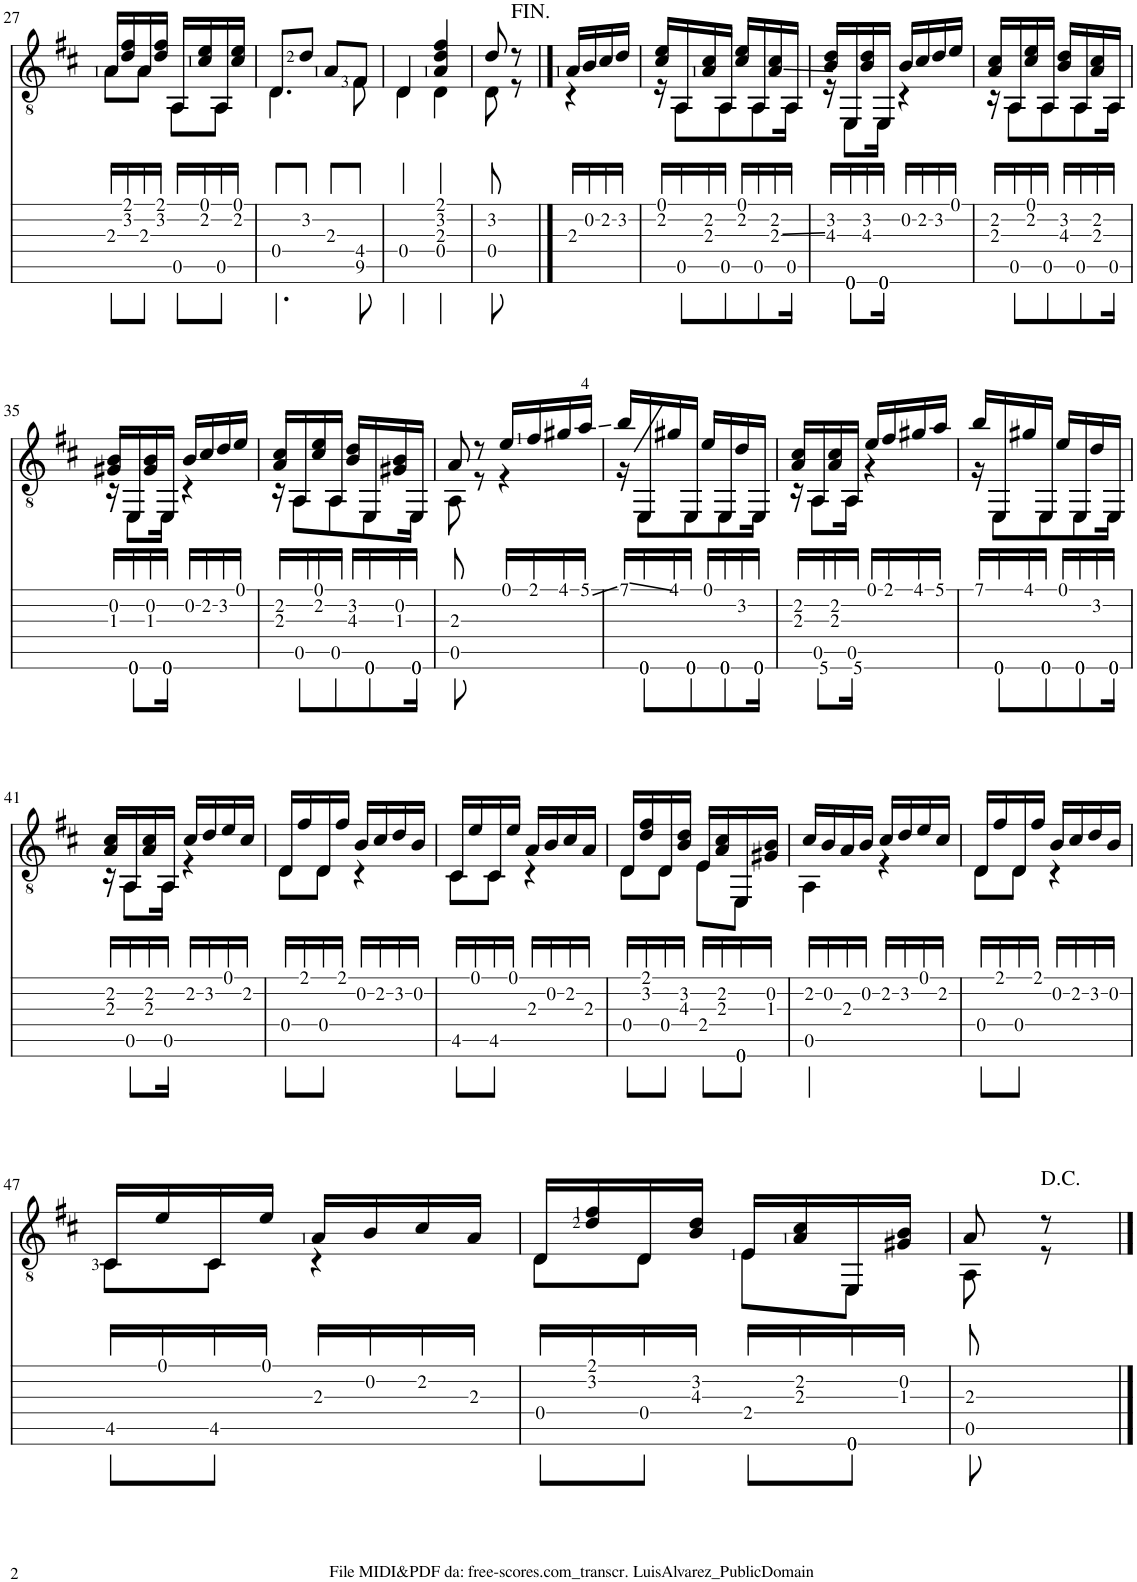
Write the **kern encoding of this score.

**kern	**kern
*part2	*part1
*staff2	*staff1
*I"Chitarra classica (Intavolatura)	*I"Guitar
!!LO:PB:g=z
*	*clefGv2
*k[f#c#]	*k[f#c#]
*M2/4	*M2/4
=27	=27
*^	*^
16A/LL	8A\L	16A/LL	8A\L
16d/ 16f#/	.	16d/ 16f#/	.
16A/	8A\J	16A/	8A\J
16d/ 16f#/JJ	.	16d/ 16f#/JJ	.
16AA/LL	8AA\L	16AA/LL	8AA\L
16c#/ 16e/	.	16c#/ 16e/	.
16AA/	8AA\J	16AA/	8AA\J
16c#/ 16e/JJ	.	16c#/ 16e/JJ	.
=28	=28	=28	=28
8D/L	4.D\	8D/L	4.D\
8d/J	.	8d/J	.
8A/L	.	8A/L	.
8F#/J	8F#\	8F#/J	8F#\
=29	=29	=29	=29
4D/	4D\	4D/	4D\
4A/ 4d/ 4f#/	4D\	4A/ 4d/ 4f#/	4D\
=30	=30	=30	=30
8d/	8D\	8d/	8D\
!	!	!LO:TX:a:t=FIN.	!
8r	8r	8r	8r
==31	==31	==31	==31
16A/LL	4r	16A/LL	4r
16B/	.	16B/	.
16c#/	.	16c#/	.
16d/JJ	.	16d/JJ	.
=32	=32	=32	=32
16c#/ 16e/LL	16r	16c#/ 16e/LL	16r
16AA/	8AA\L	16AA/	8AA\L
16A/ 16c#/	.	16A/ 16c#/	.
16AA/JJ	8AA\	16AA/JJ	8AA\
16c#/ 16e/LL	.	16c#/ 16e/LL	.
16AA/	8AA\	16AA/	8AA\
16A/ 16c#/	.	16A/ 16c#/	.
16AA/JJ	16AA\Jk	16AA/JJ	16AA\Jk
=33	=33	=33	=33
16B/ 16d/LL	16r	16B/ 16d/LL	16r
16EE/	8EE\L	16EE/	8EE\L
16B/ 16d/	.	16B/ 16d/	.
16EE/JJ	16EE\Jk	16EE/JJ	16EE\Jk
16B/LL	4r	16B/LL	4r
16c#/	.	16c#/	.
16d/	.	16d/	.
16e/JJ	.	16e/JJ	.
=34	=34	=34	=34
16A/ 16c#/LL	16r	16A/ 16c#/LL	16r
16AA/	8AA\L	16AA/	8AA\L
16c#/ 16e/	.	16c#/ 16e/	.
16AA/JJ	8AA\	16AA/JJ	8AA\
16B/ 16d/LL	.	16B/ 16d/LL	.
16AA/	8AA\	16AA/	8AA\
16A/ 16c#/	.	16A/ 16c#/	.
16AA/JJ	16AA\Jk	16AA/JJ	16AA\Jk
!!LO:LB:g=z	!!
=35	=35	=35	=35
16G#X/ 16B/LL	16r	16G#X/ 16B/LL	16r
16EE/	8EE\L	16EE/	8EE\L
16G#/ 16B/	.	16G#/ 16B/	.
16EE/JJ	16EE\Jk	16EE/JJ	16EE\Jk
16B/LL	4r	16B/LL	4r
16c#/	.	16c#/	.
16d/	.	16d/	.
16e/JJ	.	16e/JJ	.
=36	=36	=36	=36
16A/ 16c#/LL	16r	16A/ 16c#/LL	16r
16AA/	8AA\L	16AA/	8AA\L
16c#/ 16e/	.	16c#/ 16e/	.
16AA/JJ	8AA\	16AA/JJ	8AA\
16B/ 16d/LL	.	16B/ 16d/LL	.
16EE/	8EE\	16EE/	8EE\
16G#X/ 16B/	.	16G#X/ 16B/	.
16EE/JJ	16EE\Jk	16EE/JJ	16EE\Jk
=37	=37	=37	=37
8A/	8AA\	8A/	8AA\
8r	8r	8r	8r
16e/LL	4r	16e/LL	4r
16f#/	.	16f#/	.
16g#X/	.	16g#X/	.
16a/JJ	.	16a/JJ	.
=38	=38	=38	=38
16b/LL	16r	16b/LL	16r
16EE/	8EE\L	16EE/	8EE\L
16g#X/	.	16g#X/	.
16EE/JJ	8EE\	16EE/JJ	8EE\
16e/LL	.	16e/LL	.
16EE/	8EE\	16EE/	8EE\
16d/	.	16d/	.
16EE/JJ	16EE\Jk	16EE/JJ	16EE\Jk
=39	=39	=39	=39
16A/ 16c#/LL	16r	16A/ 16c#/LL	16r
16AA/	8AA\L	16AA/	8AA\L
16A/ 16c#/	.	16A/ 16c#/	.
16AA/JJ	16AA\Jk	16AA/JJ	16AA\Jk
16e/LL	4r	16e/LL	4r
16f#/	.	16f#/	.
16g#X/	.	16g#X/	.
16a/JJ	.	16a/JJ	.
=40	=40	=40	=40
16b/LL	16r	16b/LL	16r
16EE/	8EE\L	16EE/	8EE\L
16g#X/	.	16g#X/	.
16EE/JJ	8EE\	16EE/JJ	8EE\
16e/LL	.	16e/LL	.
16EE/	8EE\	16EE/	8EE\
16d/	.	16d/	.
16EE/JJ	16EE\Jk	16EE/JJ	16EE\Jk
!!LO:LB:g=z	!!
=41	=41	=41	=41
16A/ 16c#/LL	16r	16A/ 16c#/LL	16r
16AA/	8AA\L	16AA/	8AA\L
16A/ 16c#/	.	16A/ 16c#/	.
16AA/JJ	16AA\Jk	16AA/JJ	16AA\Jk
16c#/LL	4r	16c#/LL	4r
16d/	.	16d/	.
16e/	.	16e/	.
16c#/JJ	.	16c#/JJ	.
=42	=42	=42	=42
16D/LL	8D\L	16D/LL	8D\L
16f#/	.	16f#/	.
16D/	8D\J	16D/	8D\J
16f#/JJ	.	16f#/JJ	.
16B/LL	4r	16B/LL	4r
16c#/	.	16c#/	.
16d/	.	16d/	.
16B/JJ	.	16B/JJ	.
=43	=43	=43	=43
16C#/LL	8C#\L	16C#/LL	8C#\L
16e/	.	16e/	.
16C#/	8C#\J	16C#/	8C#\J
16e/JJ	.	16e/JJ	.
16A/LL	4r	16A/LL	4r
16B/	.	16B/	.
16c#/	.	16c#/	.
16A/JJ	.	16A/JJ	.
=44	=44	=44	=44
16D/LL	8D\L	16D/LL	8D\L
16d/ 16f#/	.	16d/ 16f#/	.
16D/	8D\J	16D/	8D\J
16B/ 16d/JJ	.	16B/ 16d/JJ	.
16E/LL	8E\L	16E/LL	8E\L
16A/ 16c#/	.	16A/ 16c#/	.
16EE/	8EE\J	16EE/	8EE\J
16G#X/ 16B/JJ	.	16G#X/ 16B/JJ	.
=45	=45	=45	=45
16c#/LL	4AA\	16c#/LL	4AA\
16B/	.	16B/	.
16A/	.	16A/	.
16B/JJ	.	16B/JJ	.
16c#/LL	4r	16c#/LL	4r
16d/	.	16d/	.
16e/	.	16e/	.
16c#/JJ	.	16c#/JJ	.
=46	=46	=46	=46
16D/LL	8D\L	16D/LL	8D\L
16f#/	.	16f#/	.
16D/	8D\J	16D/	8D\J
16f#/JJ	.	16f#/JJ	.
16B/LL	4r	16B/LL	4r
16c#/	.	16c#/	.
16d/	.	16d/	.
16B/JJ	.	16B/JJ	.
!!LO:LB:g=z	!!
=47	=47	=47	=47
16C#/LL	8C#\L	16C#/LL	8C#\L
16e/	.	16e/	.
16C#/	8C#\J	16C#/	8C#\J
16e/JJ	.	16e/JJ	.
16A/LL	4r	16A/LL	4r
16B/	.	16B/	.
16c#/	.	16c#/	.
16A/JJ	.	16A/JJ	.
=48	=48	=48	=48
16D/LL	8D\L	16D/LL	8D\L
16d/ 16f#/	.	16d/ 16f#/	.
16D/	8D\J	16D/	8D\J
16B/ 16d/JJ	.	16B/ 16d/JJ	.
16E/LL	8E\L	16E/LL	8E\L
16A/ 16c#/	.	16A/ 16c#/	.
16EE/	8EE\J	16EE/	8EE\J
16G#X/ 16B/JJ	.	16G#X/ 16B/JJ	.
=49	=49	=49	=49
8A/	8AA\	8A/	8AA\
8r	8r	8r	8r
*v	*v	*	*
*	*v	*v
==	==
*-	*-
